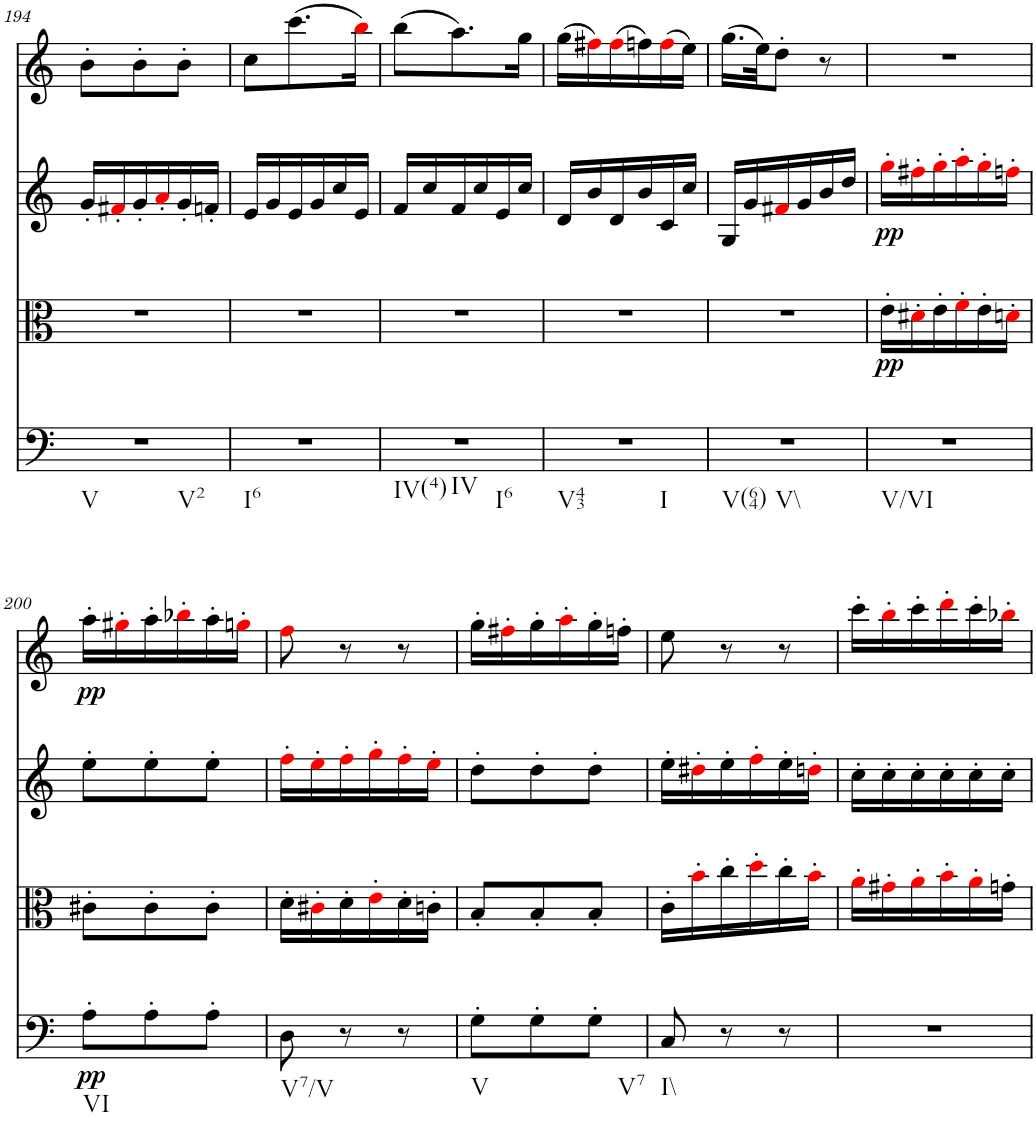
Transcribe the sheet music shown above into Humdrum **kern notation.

**kern	**dynam	**kern	**dynam	**kern	**dynam	**kern	**dynam
*part4	*part4	*part3	*part3	*part2	*part2	*part1	*part1
*staff4	*staff4	*staff3	*staff3	*staff2	*staff2	*staff1	*staff1
*I"Violoncello	*	*I"Viola	*	*I"Violin II	*	*I"Violin I	*
!!LO:PB:g=z
*clefF4	*	*clefC3	*	*clefG2	*	*clefG2	*
*k[]	*	*k[]	*	*k[]	*	*k[]	*
*M3/8	*	*M3/8	*	*M3/8	*	*M3/8	*
=194	=194	=194	=194	=194	=194	=194	=194
!LO:TX:b:t=V	!	!	!	!	!	!	!
!LO:TX:b:t=V2	!	!	!	!	!	!	!
4.r	.	4.r	.	16g'/LL	.	8b'\L	.
.	.	.	.	16f#X'i/	.	.	.
.	.	.	.	16g'/	.	8b'\	.
.	.	.	.	16a'i/	.	.	.
.	.	.	.	16g'/	.	8b'\J	.
.	.	.	.	16fn'/JJ	.	.	.
=195	=195	=195	=195	=195	=195	=195	=195
!LO:TX:b:t=I6	!	!	!	!	!	!	!
4.r	.	4.r	.	16e/LL	.	8cc\L	.
.	.	.	.	16g/	.	.	.
.	.	.	.	16e/	.	(8.ccc\	.
.	.	.	.	16g/	.	.	.
.	.	.	.	16cc/	.	.	.
.	.	.	.	16e/JJ	.	16bbi\Jk)	.
=196	=196	=196	=196	=196	=196	=196	=196
!LO:TX:b:t=IV(4)	!	!	!	!	!	!	!
!LO:TX:b:t=IV	!	!	!	!	!	!	!
!LO:TX:b:t=I6	!	!	!	!	!	!	!
4.r	.	4.r	.	16f/LL	.	(8bb\L	.
.	.	.	.	16cc/	.	.	.
.	.	.	.	16f/	.	8.aa\)	.
.	.	.	.	16cc/	.	.	.
.	.	.	.	16e/	.	.	.
.	.	.	.	16cc/JJ	.	16gg\Jk	.
=197	=197	=197	=197	=197	=197	=197	=197
!LO:TX:b:t=V43	!	!	!	!	!	!	!
!LO:TX:b:t=I	!	!	!	!	!	!	!
4.r	.	4.r	.	16d/LL	.	(16gg\LL	.
.	.	.	.	16b/	.	16ff#Xi\)	.
.	.	.	.	16d/	.	(16ff#i\	.
.	.	.	.	16b/	.	16ffn\)	.
.	.	.	.	16c/	.	(16ffi\	.
.	.	.	.	16cc/JJ	.	16ee\JJ)	.
=198	=198	=198	=198	=198	=198	=198	=198
!LO:TX:b:t=V(64)	!	!	!	!	!	!	!
!LO:TX:b:t=V\\	!	!	!	!	!	!	!
4.r	.	4.r	.	16G/LL	.	(16.gg\LL	.
.	.	.	.	16g/	.	.	.
.	.	.	.	.	.	32ee\JK)	.
.	.	.	.	16f#Xi/	.	8dd'\J	.
.	.	.	.	16g/	.	.	.
.	.	.	.	16b/	.	8r	.
.	.	.	.	16dd/JJ	.	.	.
=199	=199	=199	=199	=199	=199	=199	=199
!LO:TX:b:t=V/VI	!	!	!	!	!	!	!
!	!	!	!LO:DY:b	!	!LO:DY:b	!	!
4.r	.	16e'\LL	pp	16gg'i\LL	pp	4.r	.
.	.	16d#X'i\	.	16ff#X'i\	.	.	.
.	.	16e'\	.	16gg'i\	.	.	.
.	.	16f'i\	.	16aa'i\	.	.	.
.	.	16e'\	.	16gg'i\	.	.	.
.	.	16dn'i\JJ	.	16ffn'i\JJ	.	.	.
!!LO:LB:g=z
=200	=200	=200	=200	=200	=200	=200	=200
!LO:TX:b:t=VI	!	!	!	!	!	!	!
!	!LO:DY:b	!	!	!	!	!	!LO:DY:b
8A'\L	pp	8c#X'\L	.	8ee'\L	.	16aa'\LL	pp
.	.	.	.	.	.	16gg#X'i\	.
8A'\	.	8c#'\	.	8ee'\	.	16aa'\	.
.	.	.	.	.	.	16bb-X'i\	.
8A'\J	.	8c#'\J	.	8ee'\J	.	16aa'\	.
.	.	.	.	.	.	16ggn'i\JJ	.
=201	=201	=201	=201	=201	=201	=201	=201
!LO:TX:b:t=V7/V	!	!	!	!	!	!	!
8D\	.	16d'\LL	.	16ff'i\LL	.	8ffi\	.
.	.	16c#X'i\	.	16ee'i\	.	.	.
8r	.	16d'\	.	16ff'i\	.	8r	.
.	.	16e'i\	.	16gg'i\	.	.	.
8r	.	16d'\	.	16ff'i\	.	8r	.
.	.	16cn'\JJ	.	16ee'i\JJ	.	.	.
=202	=202	=202	=202	=202	=202	=202	=202
!LO:TX:b:t=V	!	!	!	!	!	!	!
8G'\L	.	8B'/L	.	8dd'\L	.	16gg'\LL	.
.	.	.	.	.	.	16ff#X'i\	.
8G'\	.	8B'/	.	8dd'\	.	16gg'\	.
.	.	.	.	.	.	16aa'i\	.
!LO:TX:b:t=V7	!	!	!	!	!	!	!
8G'\J	.	8B'/J	.	8dd'\J	.	16gg'\	.
.	.	.	.	.	.	16ffn'\JJ	.
=203	=203	=203	=203	=203	=203	=203	=203
!LO:TX:b:t=I\\	!	!	!	!	!	!	!
8C/	.	16c'\LL	.	16ee'\LL	.	8ee\	.
.	.	16b'i\	.	16dd#X'i\	.	.	.
8r	.	16cc'\	.	16ee'\	.	8r	.
.	.	16dd'i\	.	16ff'i\	.	.	.
8r	.	16cc'\	.	16ee'\	.	8r	.
.	.	16b'i\JJ	.	16ddn'i\JJ	.	.	.
=204	=204	=204	=204	=204	=204	=204	=204
4.r	.	16a'i\LL	.	16cc'\LL	.	16ccc'\LL	.
.	.	16g#X'i\	.	16cc'\	.	16bb'i\	.
.	.	16a'i\	.	16cc'\	.	16ccc'\	.
.	.	16b'i\	.	16cc'\	.	16ddd'i\	.
.	.	16a'i\	.	16cc'\	.	16ccc'\	.
.	.	16gn'\JJ	.	16cc'\JJ	.	16bb-X'i\JJ	.
=	=	=	=	=	=	=	=
*-	*-	*-	*-	*-	*-	*-	*-
